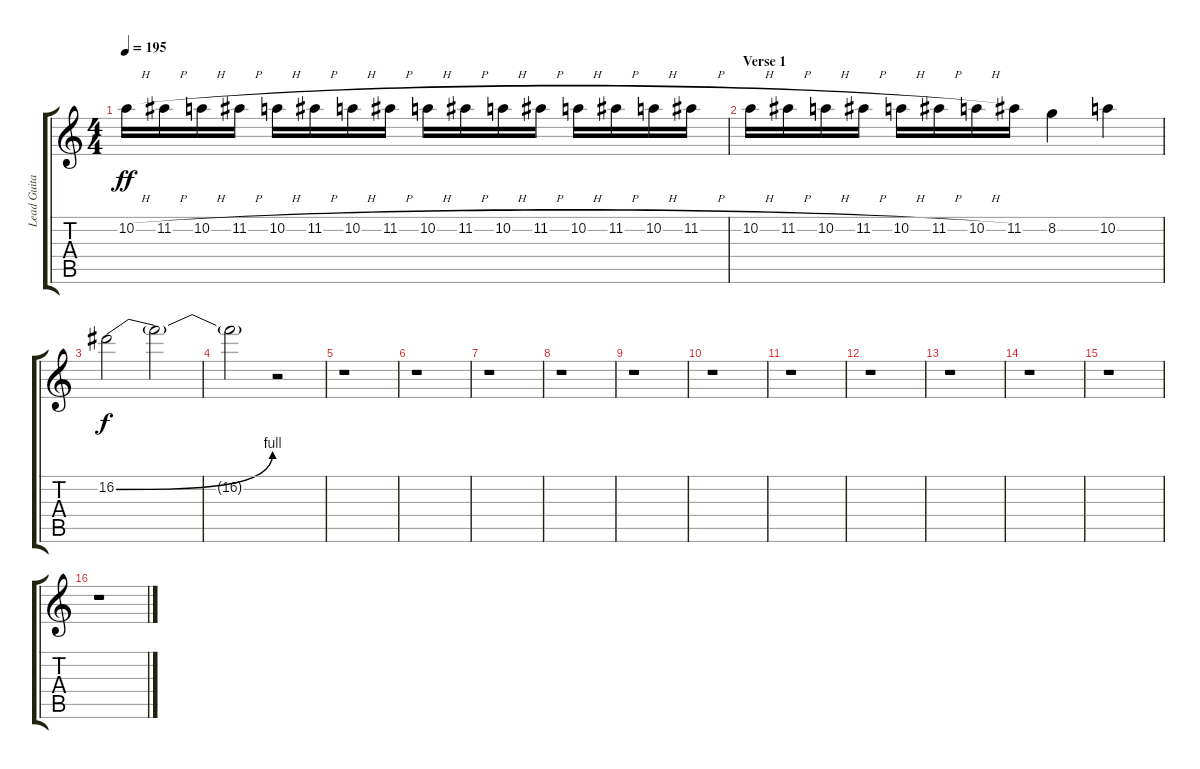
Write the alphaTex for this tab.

\track ("Lead Guitar (Totman)" "Lead Guita") {instrument distortionguitar}
\staff {score tabs}
\tuning (E4 B3 G3 D3 A2 E2) {hide}
\ts (4 4)
\tempo 195
\clef g2
\ks c
10.2{h}.16{dy ff} 11.2{h}.16 10.2{h}.16 11.2{h}.16 10.2{h}.16 11.2{h}.16 10.2{h}.16 11.2{h}.16 10.2{h}.16 11.2{h}.16 10.2{h}.16 11.2{h}.16 10.2{h}.16 11.2{h}.16 10.2{h}.16 11.2{h}.16 |
\section ("" "Verse 1")
10.2{h}.16 11.2{h}.16 10.2{h}.16 11.2{h}.16 10.2{h}.16 11.2{h}.16 10.2{h}.16 11.2.16 8.2.4 10.2.4 |
16.2{be (bend 0 0 60 4)}.2{dy f} 16.2{t}.2{volume 0} |
16.2{t}.2 r.2{volume 15} |
r.1 |
r.1 |
r.1 |
r.1 |
r.1 |
r.1 |
r.1 |
r.1 |
r.1 |
r.1 |
r.1 |
r.1
